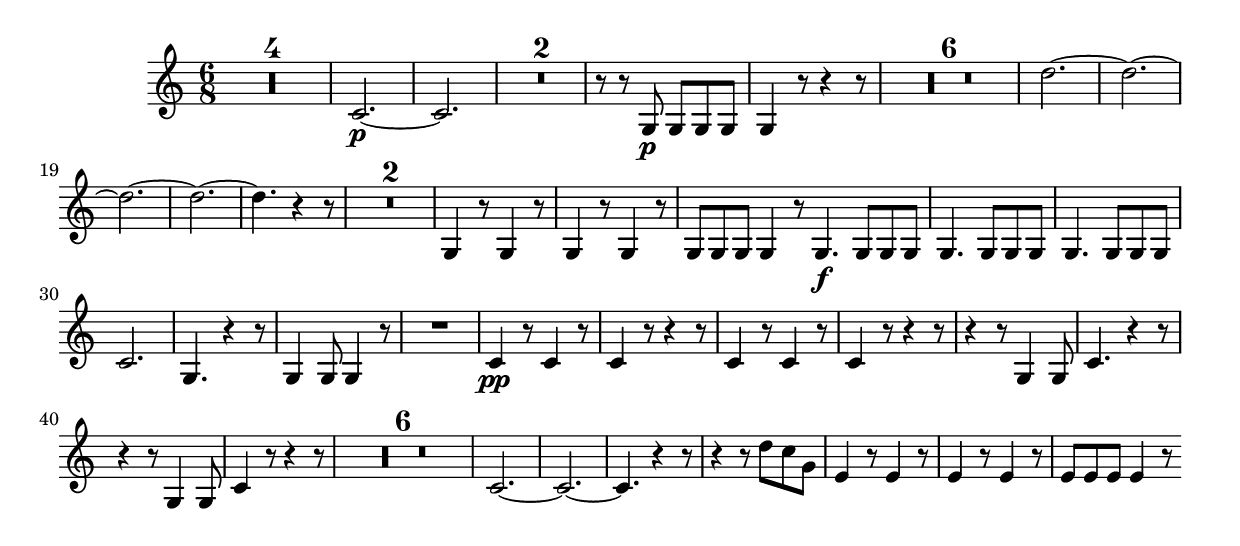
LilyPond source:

\version "2.10.25"      %Gossec - Symphonie si b�mol
                        %Cor2 - 2e mvt  
\relative c''{
\clef treble
\key c \major
\time 6/8




\set Score.skipBars = ##t R2. * 4
%
%
%
c,2.\p  ~
c
\set Score.skipBars = ##t R2. * 2
%
r8 r g\p g g g
g4 r8 r4 r8
\set Score.skipBars = ##t R2. * 6
%
%
%
%
%
d''2. ~
d ~
d ~
d ~
d4. r4 r8
\set Score.skipBars = ##t R2. * 2
%
g,,4 r8 g4 r8
g4 r8 g4 r8
g g g g4 r8 \bar ":|:"
g4.\f g8 g g 
\repeat unfold 2 {g4. g8 g g}
%
c2. 
g4. r4 r8
g4 g8 g4 r8
R2.
c4\pp r8 c4 r8
c4 r8 r4 r8
c4 r8 c4 r8
c4 r8 r4 r8
r4 r8 g4 g8
c4. r4 r8
r4 r8 g4 g8
c4 r8 r4 r8
\set Score.skipBars = ##t R2. * 6
%
%
%
%
%
c2. ~
c ~
c4. r4 r8
r4 r8 d' c g
e4 r8 e4 r8
e4 r8 e4 r8
e e e e4 r8 \bar ":|" 
}
